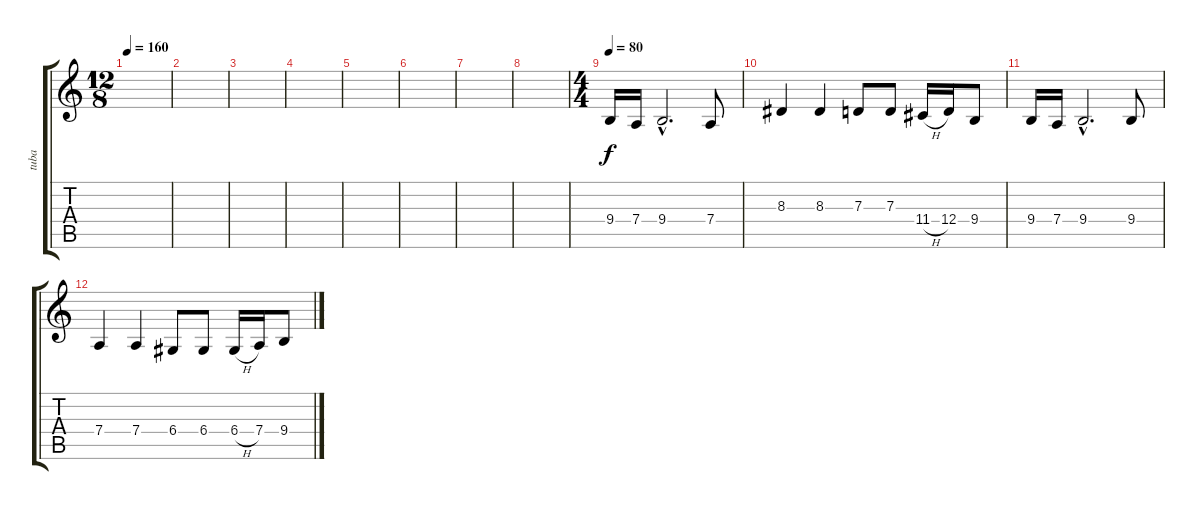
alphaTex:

\track ("tuba" "tuba") {instrument tuba}
\staff {score tabs}
\tuning (E4 B3 G3 D3 A2 E2) {hide}
\ts (12 8)
\tempo 160
\clef g2
\ks c
|
|
|
|
|
|
|
|
\ts (4 4)
\tempo 80
9.4.16 7.4.16 9.4{hac}.2{d} 7.4.8 |
8.3.4 8.3.4 7.3.8 7.3.8 11.4{h}.16 12.4.16 9.4.8 |
9.4.16 7.4.16 9.4{hac}.2{d} 9.4.8 |
7.4.4 7.4.4 6.4.8 6.4.8 6.4{h}.16 7.4.16 9.4.8
